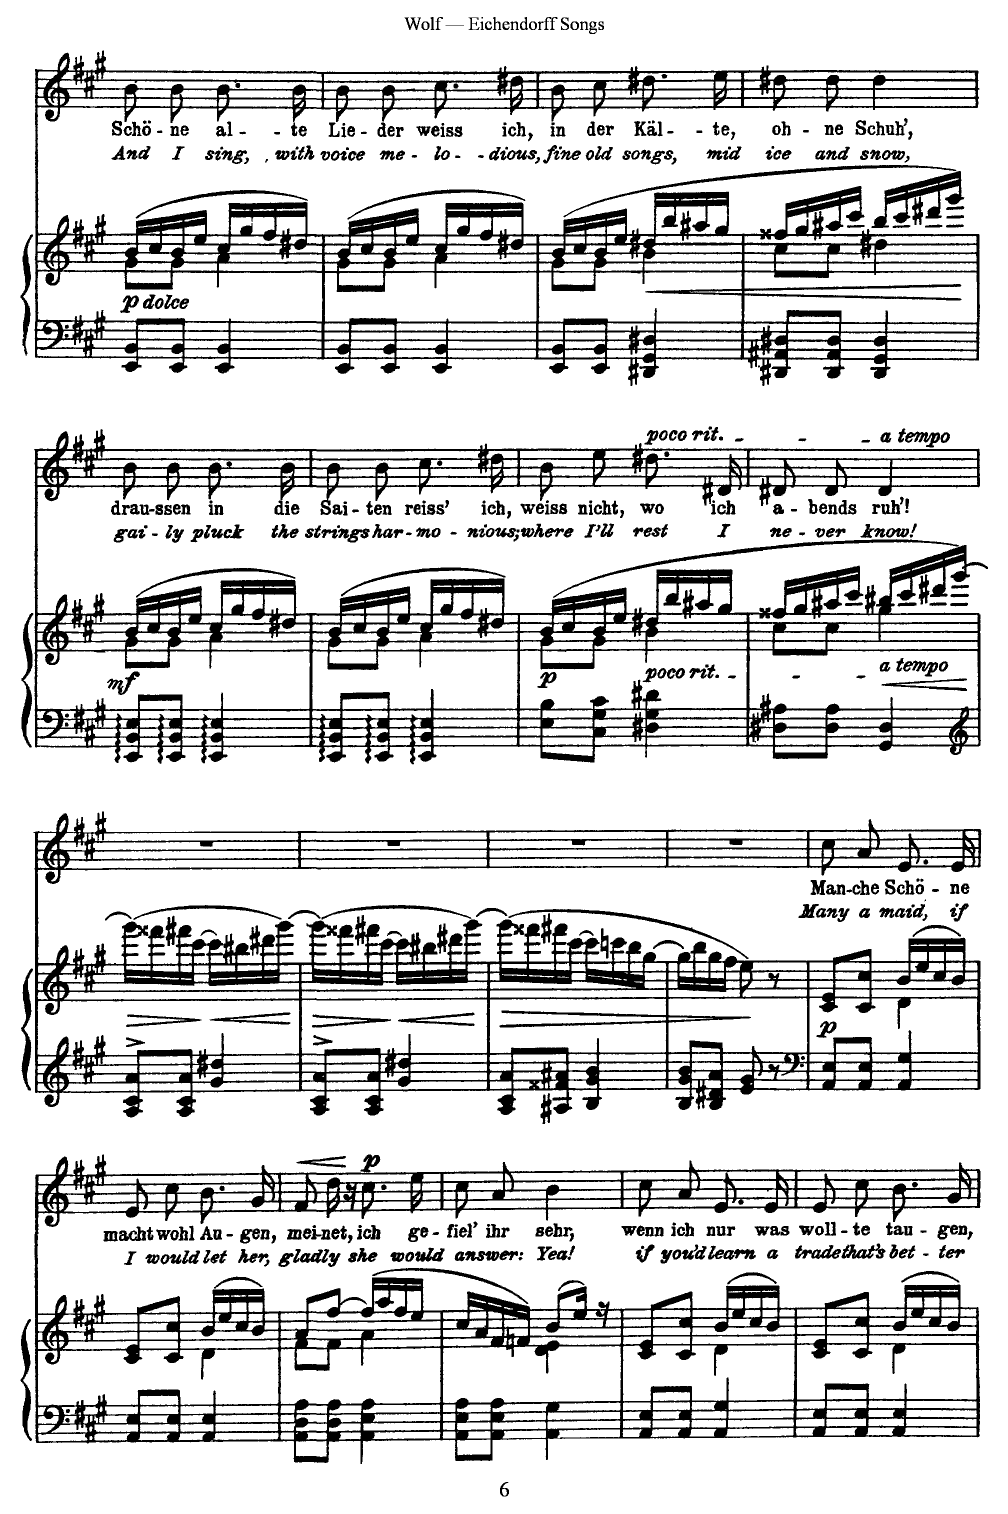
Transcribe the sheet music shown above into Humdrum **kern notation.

**kern	**kern	**dynam	**kern	**text	**text	**dynam
*part2	*part2	*part2	*part1	*part1	*part1	*part1
*staff3	*staff2	*staff2/3	*staff1	*staff1	*staff1	*staff1
*I"Piano	*	*	*I"Voice	*	*	*
*I'Pno	*	*	*	*	*	*
*clefF4	*clefG2	*	*clefG2	*	*	*
*k[f#c#g#]	*k[f#c#g#]	*	*k[f#c#g#]	*	*	*
*M2/4	*M2/4	*	*M2/4	*	*	*
=17	=17	=17	=17	=17	=17	=17
*	*^	*	*	*	*	*
!	!	!	!LO:DY:b	!	!	!	!
!	!	!	!LO:DY:n=1:b	!	!	!	!
8EE/ 8BB/L	(16b/LL	8g#\L	p other-dynamics	8b\L	Schö-	And	.
.	16cc#/	.	.	.	.	.	.
8EE/ 8BB/J	16b/	8g#\J	.	8b\J	-ne	I	.
.	16ee/JJ	.	.	.	.	.	.
4EE/ 4BB/	16cc#/LL	4a\	.	8.b\L	al-	sing;	.
.	16gg#/	.	.	.	.	.	.
.	16ff#/	.	.	.	.	.	.
.	16dd#X/JJ)	.	.	16b\Jk	-te	with	.
=18	=18	=18	=18	=18	=18	=18	=18
8EE/ 8BB/L	(16b/LL	8g#\L	.	8b\L	Lie-	voice	.
.	16cc#/	.	.	.	.	.	.
8EE/ 8BB/J	16b/	8g#\J	.	8b\J	-der	me-	.
.	16ee/JJ	.	.	.	.	.	.
4EE/ 4BB/	16cc#/LL	4a\	.	8.cc#\L	weiss	-lo-	.
.	16gg#/	.	.	.	.	.	.
.	16ff#/	.	.	.	.	.	.
.	16dd#X/JJ)	.	.	16dd#X\Jk	ich,	-dious,	.
=19	=19	=19	=19	=19	=19	=19	=19
8EE/ 8BB/L	(16b/LL	8g#\L	.	8b\L	in	fine	.
.	16cc#/	.	.	.	.	.	.
8EE/ 8BB/J	16b/	8g#\J	.	8cc#\J	der	old	.
.	16ee/JJ	.	.	.	.	.	.
!	!	!	!LO:HP:b	!	!	!	!
4DD#X/ 4GG#/ 4D#X/	16dd#X/LL	4b\	<	8.dd#X\L	Käl-	songs,	.
.	16bb/	.	.	.	.	.	.
.	16aa#X/	.	.	.	.	.	.
.	16gg#/JJ	.	.	16ee\Jk	-te,	mid	.
=20	=20	=20	=20	=20	=20	=20	=20
8DD#X/ 8AA#X/ 8D#X/L	16ff##X/LL	8cc#\L	.	8dd#X\L	oh-	ice	.
.	16gg#/	.	.	.	.	.	.
8DD#/ 8AA#/ 8D#/J	16aa#X/	8cc#\J	.	8dd#\J	-ne	and	.
.	16ccc#/JJ	.	.	.	.	.	.
4DD#/ 4GG#/ 4D#/	16bb/LL	4dd#X\	.	4dd#\	Schuh’,	snow,	.
.	16ccc#/	.	.	.	.	.	.
.	16ddd#X/	.	.	.	.	.	.
.	16ggg#/JJ)	.	[	.	.	.	.
=21	=21	=21	=21	=21	=21	=21	=21
!	!	!	!LO:DY:b	!	!	!	!
8EE/ 8BB/ 8E/L	(16b/LL	8g#\L	mf	8b\L	drau-	gai-	.
.	16cc#/	.	.	.	.	.	.
8EE/ 8BB/ 8E/J	16b/	8g#\J	.	8b\J	-ssen	-ly	.
.	16ee/JJ	.	.	.	.	.	.
4EE/ 4BB/ 4E/	16cc#/LL	4a\	.	8.b\L	in	pluck	.
.	16gg#/	.	.	.	.	.	.
.	16ff#/	.	.	.	.	.	.
.	16dd#X/JJ)	.	.	16b\Jk	die	the	.
=22	=22	=22	=22	=22	=22	=22	=22
8EE/ 8BB/ 8E/L	(16b/LL	8g#\L	.	8b\L	Sai-	strings	.
.	16cc#/	.	.	.	.	.	.
8EE/ 8BB/ 8E/J	16b/	8g#\J	.	8b\J	-ten	har-	.
.	16ee/JJ	.	.	.	.	.	.
4EE/ 4BB/ 4E/	16cc#/LL	4a\	.	8.cc#\L	reiss'	-mo-	.
.	16gg#/	.	.	.	.	.	.
.	16ff#/	.	.	.	.	.	.
.	16dd#X/JJ)	.	.	16dd#X\Jk	ich,	-nious;	.
=23	=23	=23	=23	=23	=23	=23	=23
!	!	!	!LO:DY:b	!	!	!	!
8E\ 8B\L	(16b/LL	8g#\L	p	8b\L	weiss	where	.
.	16cc#/	.	.	.	.	.	.
8C#\ 8G#\ 8c#\J	16b/	8g#\J	.	8ee\J	nicht,	I’ll	.
.	16ee/JJ	.	.	.	.	.	.
!	!	!	!	!LO:TX:a:t=poco rit.	!	!	!
!	!LO:TX:b:t=poco rit.	!	!	!	!	!	!
4D#X\ 4G#\ 4d#X\	16dd#X/LL	4b\	.	8.dd#X/L	wo	rest	.
.	16bb/	.	.	.	.	.	.
.	16aa#X/	.	.	.	.	.	.
.	16gg#/JJ	.	.	16d#X/Jk	ich	I	.
=24	=24	=24	=24	=24	=24	=24	=24
8D#X\ 8A#X\L	16ff##X/LL	8cc#\L	.	8d#X/L	a-	ne-	.
.	16gg#/	.	.	.	.	.	.
8D#\ 8A#\J	16aa#X/	8cc#\J	.	8d#/J	-bends	-ver	.
.	16ccc#/JJ	.	.	.	.	.	.
!	!	!	!	!LO:TX:i:t=a tempo	!	!	!
!	!LO:TX:i:t=a tempo	!	!	!	!	!	!
!	!	!	!LO:HP:b	!	!	!	!
4GG#/ 4D#/	16bb#X/LL	4gg#\	<	4d#/	ruh'!	know!	.
.	16ccc#/	.	.	.	.	.	.
.	16ddd#X/	.	.	.	.	.	.
.	[16ggg#/JJ)	.	.	.	.	.	.
*	*v	*v	*	*	*	*	*
.	.	[	.	.	.	.
=25	=25	=25	=25	=25	=25	=25
*clefG2	*	*	*	*	*	*
!	!	!LO:HP:b	!	!	!	!
8A/^ 8c#/^ 8a/^L	(16ggg#\LL]	>	2r	.	.	.
.	16fff##X\	.	.	.	.	.
8A/ 8c#/ 8a/J	16fff#X\	.	.	.	.	.
.	[16ccc#\JJ	.	.	.	.	.
!	!	!LO:HP:n=1:b	!	!	!	!
4g#/ 4dd#X/	16ccc#\LL]	] <	.	.	.	.
.	16bb#X\	.	.	.	.	.
.	16ddd#X\	.	.	.	.	.
.	[16ggg#\JJ)	.	.	.	.	.
.	.	[	.	.	.	.
=26	=26	=26	=26	=26	=26	=26
!	!	!LO:HP:b	!	!	!	!
8A/^ 8c#/^ 8a/^L	(16ggg#\LL]	>	2r	.	.	.
.	16fff##X\	.	.	.	.	.
8A/ 8c#/ 8a/J	16fff#X\	.	.	.	.	.
.	[16ccc#\JJ	.	.	.	.	.
!	!	!LO:HP:n=1:b	!	!	!	!
4g#/ 4dd#X/	16ccc#\LL]	] <	.	.	.	.
.	16bb#X\	.	.	.	.	.
.	16ddd#X\	.	.	.	.	.
.	[16ggg#\JJ)	.	.	.	.	.
.	.	[	.	.	.	.
=27	=27	=27	=27	=27	=27	=27
8A/ 8c#/ 8a/L	(16ggg#\LL]	.	2r	.	.	.
!	!	!LO:HP:b	!	!	!	!
.	16fff##X\	>	.	.	.	.
8A#X/ 8f##X/ 8a#X/J	16fff#X\	.	.	.	.	.
.	[16ccc#\JJ	.	.	.	.	.
4B/ 4g#/ 4b/	16ccc#\LL]	.	.	.	.	.
.	16cccn\	.	.	.	.	.
.	16bb\	.	.	.	.	.
.	[16gg#\JJ	.	.	.	.	.
=28	=28	=28	=28	=28	=28	=28
8B/ 8g#/ 8b/L	16gg#\LL]	.	2r	.	.	.
.	16bb\	.	.	.	.	.
8B/ 8d#X/ 8a/J	16gg#\	.	.	.	.	.
.	16ff#\JJ	.	.	.	.	.
8e/ 8g#/	8ee\)	]	.	.	.	.
8r	8r	.	.	.	.	.
=29	=29	=29	=29	=29	=29	=29
*clefF4	*	*	*	*	*	*
*	*^	*	*	*	*	*
!	!	!	!LO:DY:b	!	!	!	!
8AA/ 8E/L	8c#/ 8e/L	4ryy	p	8cc#\L	Man-	Many	.
8AA/ 8E/J	8c#/ 8cc#/J	.	.	8a\J	-che	a	.
4AA/ 4G#/	(16b/LL	4d\	.	8.e/L	Schö-	maid,	.
.	16ee/	.	.	.	.	.	.
.	16cc#/	.	.	.	.	.	.
.	16b/JJ)	.	.	16e/Jk	-ne	if	.
=30	=30	=30	=30	=30	=30	=30	=30
8AA/ 8E/L	8c#/ 8e/L	4ryy	.	8e/L	macht	I	.
8AA/ 8E/J	8c#/ 8cc#/J	.	.	8cc#/J	wohl	would	.
4AA/ 4E/	(16b/LL	4d\	.	8.b/L	Au-	let	.
.	16ee/	.	.	.	.	.	.
.	16cc#/	.	.	.	.	.	.
.	16b/JJ)	.	.	16g#/Jk	-gen,	her,	.
=31	=31	=31	=31	=31	=31	=31	=31
!	!	!	!	!	!	!	!LO:HP:b
8AA\ 8D\ 8A\L	8a/L	8f#\L	.	8f#/L	mein-	glad-	<
8AA\ 8D\ 8A\J	[8ff#/J	8f#\J	.	16dd/Jk	-et,	-ly	.
.	.	.	.	16r	.	.	[
!	!	!	!	!	!	!	!LO:DY:a
4AA\ 4E\ 4A\	(16ff#/LL]	4a\	.	8.cc#\L	ich	she	p
.	16aa/	.	.	.	.	.	.
.	16ff#/	.	.	.	.	.	.
.	16ee/JJ	.	.	16ee\Jk	ge-	would	.
=32	=32	=32	=32	=32	=32	=32	=32
8AA\ 8E\ 8A\L	16cc#/LL	4ryy	.	8cc#\L	-fiel'	an-	.
.	16a/	.	.	.	.	.	.
8AA\ 8E\ 8A\J	16f#/	.	.	8a\J	ihr	-swer:	.
.	16fn/JJ)	.	.	.	.	.	.
4AA\ 4G#\	(8b/L	4d\ 4e\	.	4b\	sehr,	“Yea!	.
.	16ee/Jk)	.	.	.	.	.	.
.	16r	.	.	.	.	.	.
=33	=33	=33	=33	=33	=33	=33	=33
8AA/ 8E/L	8c#/ 8e/L	4ryy	.	8cc#\L	wenn	if	.
8AA/ 8E/J	8c#/ 8cc#/J	.	.	8a\J	ich	you’d	.
4AA/ 4G#/	(16b/LL	4d\	.	8.e/L	nur	learn	.
.	16ee/	.	.	.	.	.	.
.	16cc#/	.	.	.	.	.	.
.	16b/JJ)	.	.	16e/Jk	was	a	.
=34	=34	=34	=34	=34	=34	=34	=34
8AA/ 8E/L	8c#/ 8e/L	4ryy	.	8e/L	woll-	trade	.
8AA/ 8E/J	8c#/ 8cc#/J	.	.	8cc#/J	-te	that’s	.
4AA/ 4E/	(16b/LL	4d\	.	8.b/L	tau-	bet-	.
.	16ee/	.	.	.	.	.	.
.	16cc#/	.	.	.	.	.	.
.	16b/JJ)	.	.	16g#/Jk	-gen,	-ter	.
*	*v	*v	*	*	*	*	*
=	=	=	=	=	=	=
*-	*-	*-	*-	*-	*-	*-
